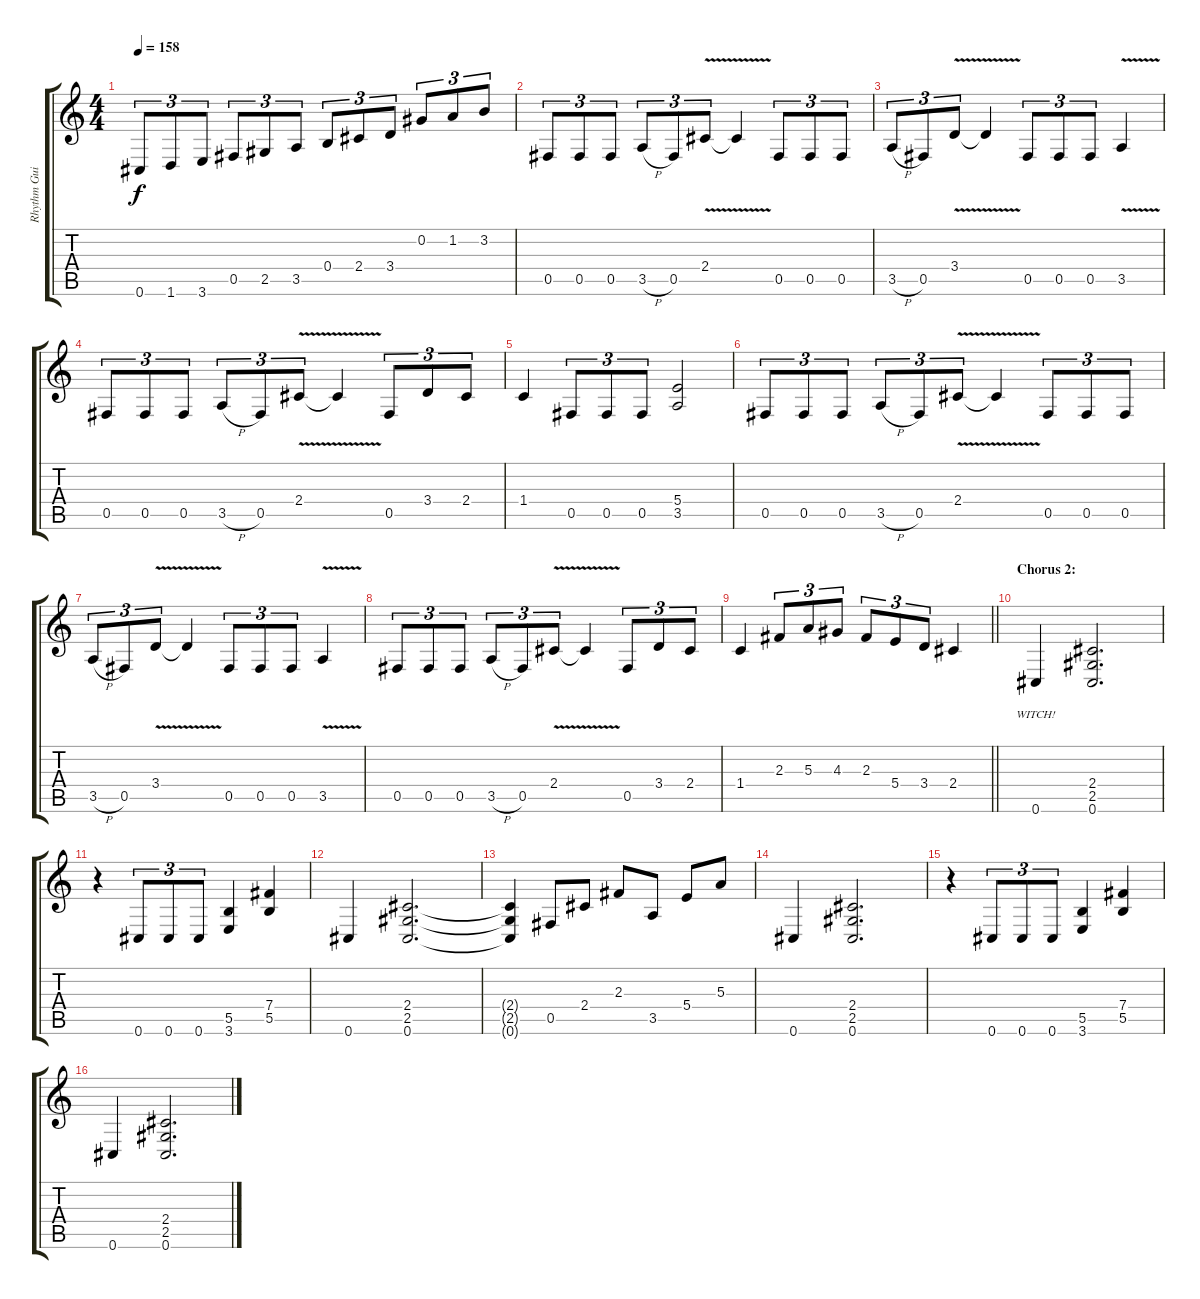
\track ("Rhythm Guitar" "Rhythm Gui") {instrument distortionguitar}
\staff {score tabs}
\tuning (Db4 Ab3 E3 B2 Gb2 Db2) {hide}
\ts (4 4)
\tempo 158
\clef g2
\ks c
0.6.8{tu (3 2) dy f} 1.6.8{tu (3 2)} 3.6.8{tu (3 2)} 0.5.8{tu (3 2)} 2.5.8{tu (3 2)} 3.5.8{tu (3 2)} 0.4.8{tu (3 2)} 2.4.8{tu (3 2)} 3.4.8{tu (3 2)} 0.2.8{tu (3 2)} 1.2.8{tu (3 2)} 3.2.8{tu (3 2)} |
0.5.8{tu (3 2)} 0.5.8{tu (3 2)} 0.5.8{tu (3 2)} 3.5{h}.8{tu (3 2)} 0.5.8{tu (3 2)} 2.4{v}.8{tu (3 2)} 2.4{t}.4 0.5.8{tu (3 2)} 0.5.8{tu (3 2)} 0.5.8{tu (3 2)} |
3.5{h}.8{tu (3 2)} 0.5.8{tu (3 2)} 3.4{v}.8{tu (3 2)} 3.4{t}.4 0.5.8{tu (3 2)} 0.5.8{tu (3 2)} 0.5.8{tu (3 2)} 3.5{v}.4 |
0.5.8{tu (3 2)} 0.5.8{tu (3 2)} 0.5.8{tu (3 2)} 3.5{h}.8{tu (3 2)} 0.5.8{tu (3 2)} 2.4{v}.8{tu (3 2)} 2.4{t}.4 0.5.8{tu (3 2)} 3.4.8{tu (3 2)} 2.4.8{tu (3 2)} |
1.4.4 0.5.8{tu (3 2)} 0.5.8{tu (3 2)} 0.5.8{tu (3 2)} (5.4 3.5).2 |
0.5.8{tu (3 2)} 0.5.8{tu (3 2)} 0.5.8{tu (3 2)} 3.5{h}.8{tu (3 2)} 0.5.8{tu (3 2)} 2.4{v}.8{tu (3 2)} 2.4{t}.4 0.5.8{tu (3 2)} 0.5.8{tu (3 2)} 0.5.8{tu (3 2)} |
3.5{h}.8{tu (3 2)} 0.5.8{tu (3 2)} 3.4{v}.8{tu (3 2)} 3.4{t}.4 0.5.8{tu (3 2)} 0.5.8{tu (3 2)} 0.5.8{tu (3 2)} 3.5{v}.4 |
0.5.8{tu (3 2)} 0.5.8{tu (3 2)} 0.5.8{tu (3 2)} 3.5{h}.8{tu (3 2)} 0.5.8{tu (3 2)} 2.4{v}.8{tu (3 2)} 2.4{t}.4 0.5.8{tu (3 2)} 3.4.8{tu (3 2)} 2.4.8{tu (3 2)} |
\barLineRight lightlight
1.4.4 2.3.8{tu (3 2)} 5.3.8{tu (3 2)} 4.3.8{tu (3 2)} 2.3.8{tu (3 2)} 5.4.8{tu (3 2)} 3.4.8{tu (3 2)} 2.4.4 |
\section ("" "Chorus 2:")
0.6.4{lyrics (0 "") lyrics (1 "") lyrics (2 "") lyrics (3 "WITCH!") lyrics (4 "")} (2.4 2.5 0.6).2{d} |
r.4 0.6.8{tu (3 2)} 0.6.8{tu (3 2)} 0.6.8{tu (3 2)} (5.5 3.6).4 (7.4 5.5).4 |
0.6.4 (2.4 2.5 0.6).2{d} |
(2.4{t} 2.5{t} 0.6{t}).4 0.5.8 2.4.8 2.3.8 3.5.8 5.4.8 5.3.8 |
0.6.4 (2.4 2.5 0.6).2{d} |
r.4 0.6.8{tu (3 2)} 0.6.8{tu (3 2)} 0.6.8{tu (3 2)} (5.5 3.6).4 (7.4 5.5).4 |
0.6.4 (2.4 2.5 0.6).2{d}
